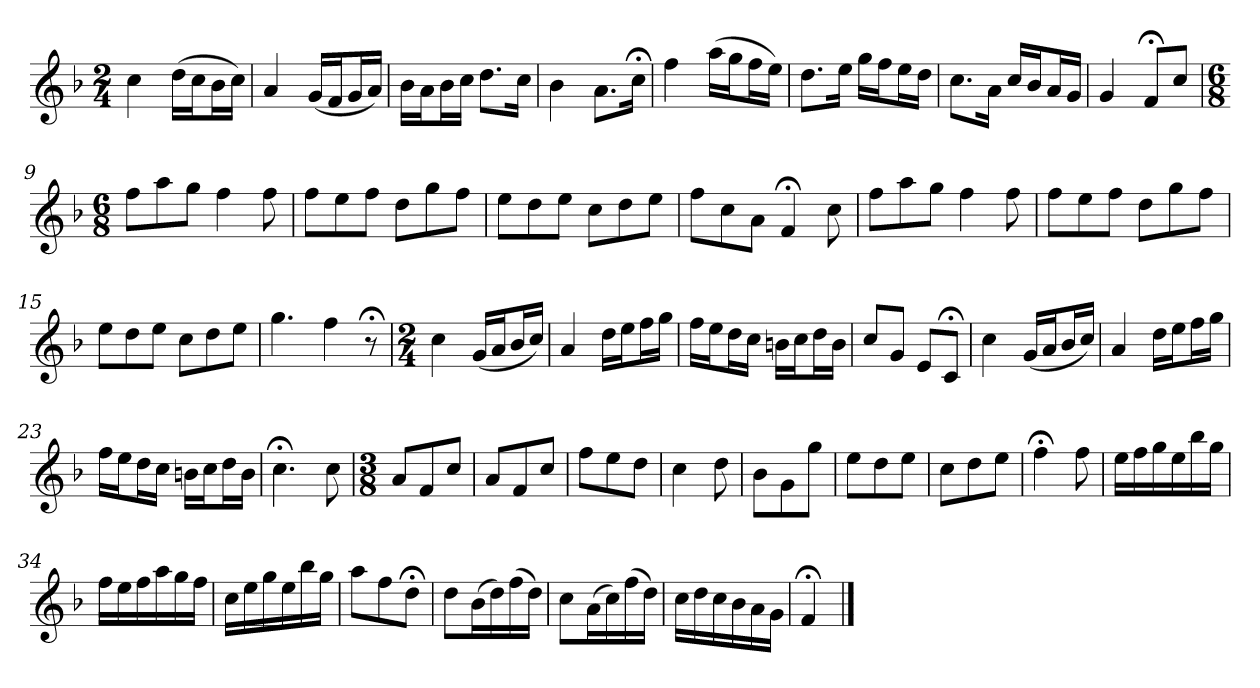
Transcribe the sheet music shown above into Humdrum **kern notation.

**kern
*part1
*staff1
*k[b-]
*F:
*M2/4
*MM120
=1
4cc
(16ddLL
16ccJ
16b-L
16ccJJ)
=2
4a
(16gLL
16fJ
16gL
16aJJ)
=3
16b-LL
16aJ
16b-L
16ccJJ
8.ddL
16ccJk
=4
4b-
8.aL
16cc;<Jk
=5
4ff
(16aaLL
16ggJ
16ffL
16eeJJ)
=6
8.ddL
16eeJk
16ggLL
16ffJ
16eeL
16ddJJ
=7
8.ccL
16aJk
16ccLL
16b-J
16aL
16gJJ
=8
4g
8f;<L
8ccJ
=9
*M6/8
8ffL
8aa
8ggJ
4ff
8ff
=10
8ffL
8ee
8ffJ
8ddL
8gg
8ffJ
=11
8eeL
8dd
8eeJ
8ccL
8dd
8eeJ
=12
8ffL
8cc
8aJ
4f;<
8cc
=13
8ffL
8aa
8ggJ
4ff
8ff
=14
8ffL
8ee
8ffJ
8ddL
8gg
8ffJ
=15
8eeL
8dd
8eeJ
8ccL
8dd
8eeJ
=16
4.gg
4ff
8r;<
=17
*M2/4
4cc
(16gLL
16aJ
16b-L
16ccJJ)
=18
4a
16ddLL
16eeJ
16ffL
16ggJJ
=19
16ffLL
16eeJ
16ddL
16ccJJ
16bnLL
16ccJ
16ddL
16bJJ
=20
8ccL
8gJ
8eL
8c;<J
=21
4cc
(16gLL
16aJ
16b-L
16ccJJ)
=22
4a
16ddLL
16eeJ
16ffL
16ggJJ
=23
16ffLL
16eeJ
16ddL
16ccJJ
16bnLL
16ccJ
16ddL
16bJJ
=24
4.cc;<
8cc
=25
*M3/8
8aL
8f
8ccJ
=26
8aL
8f
8ccJ
=27
8ffL
8ee
8ddJ
=28
4cc
8dd
=29
8b-L
8g
8ggJ
=30
8eeL
8dd
8eeJ
=31
8ccL
8dd
8eeJ
=32
4ff;<
8ff
=33
16eeLL
16ff
16gg
16ee
16bb-
16ggJJ
=34
16ffLL
16ee
16ff
16aa
16gg
16ffJJ
=35
16ccLL
16ee
16gg
16ee
16bb-
16ggJJ
=36
8aaL
8ff
8dd;<J
=37
8ddL
(16b-L
16dd)
(16ff
16ddJJ)
=38
8ccL
(16aL
16cc)
(16ff
16ddJJ)
=39
16ccLL
16dd
16cc
16b-
16a
16gJJ
=40
4f;<
==
*-
